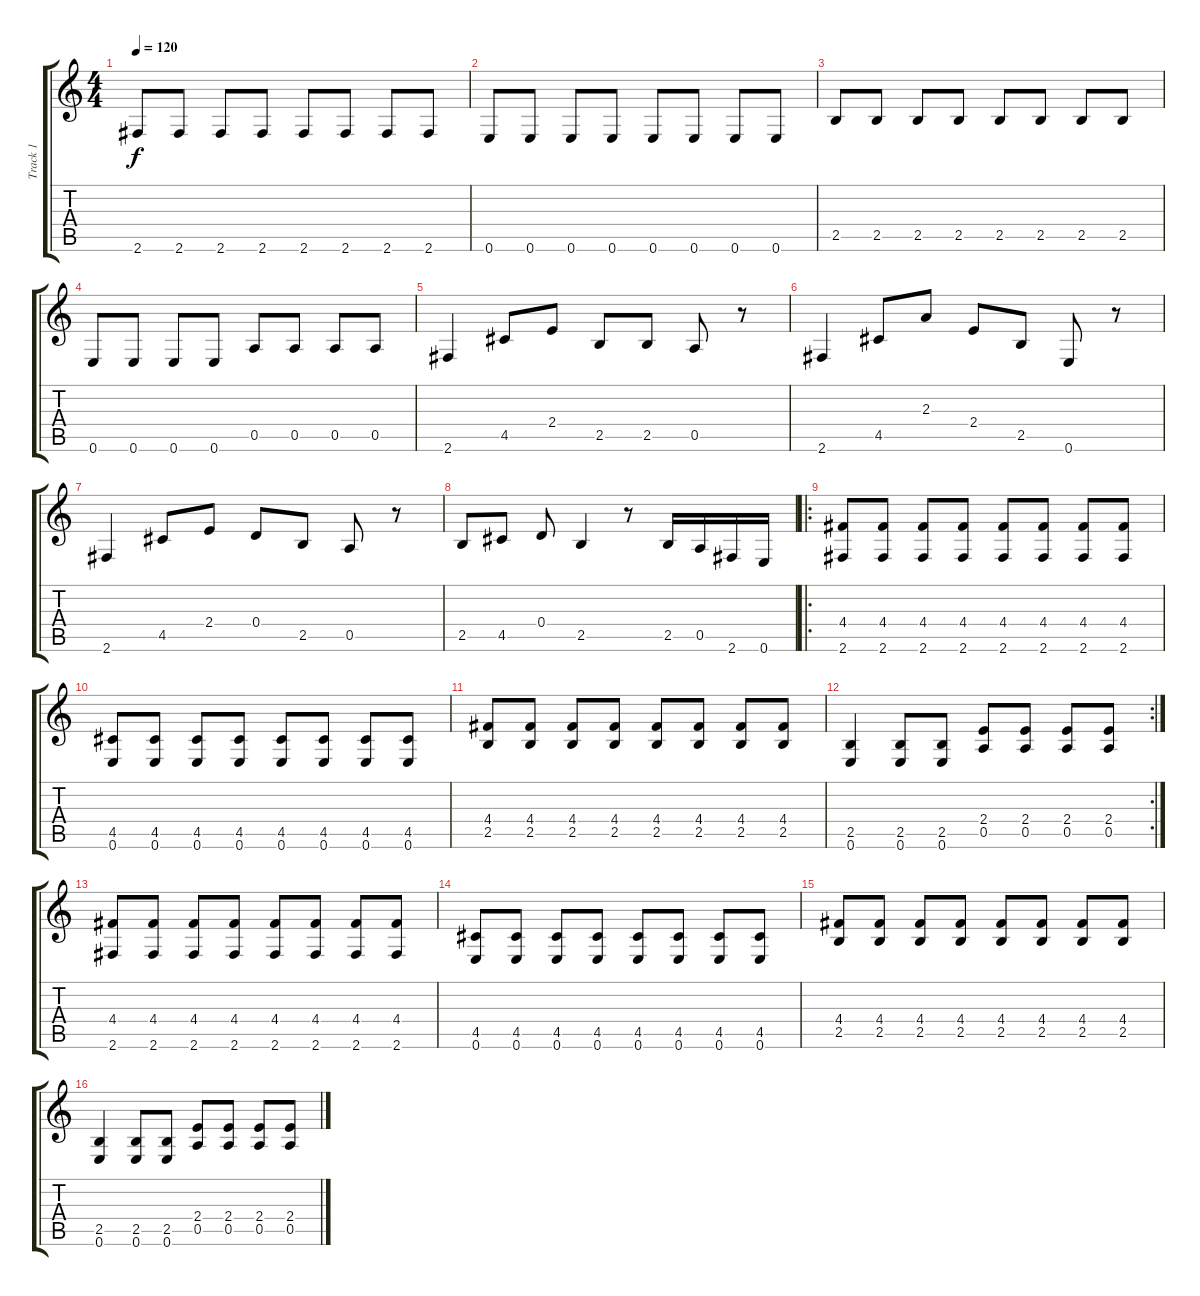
\track ("Track 1" "Track 1") {instrument acousticguitarsteel}
\staff {score tabs}
\tuning (E4 B3 G3 D3 A2 E2) {hide}
\ts (4 4)
\tempo 120
\clef g2
\ks c
2.6.8{dy f} 2.6.8 2.6.8 2.6.8 2.6.8 2.6.8 2.6.8 2.6.8 |
0.6.8 0.6.8 0.6.8 0.6.8 0.6.8 0.6.8 0.6.8 0.6.8 |
2.5.8 2.5.8 2.5.8 2.5.8 2.5.8 2.5.8 2.5.8 2.5.8 |
0.6.8 0.6.8 0.6.8 0.6.8 0.5.8 0.5.8 0.5.8 0.5.8 |
2.6.4 4.5.8 2.4.8 2.5.8 2.5.8 0.5.8 r.8 |
2.6.4 4.5.8 2.3.8 2.4.8 2.5.8 0.6.8 r.8 |
2.6.4 4.5.8 2.4.8 0.4.8 2.5.8 0.5.8 r.8 |
2.5.8 4.5.8 0.4.8 2.5.4 r.8 2.5.16 0.5.16 2.6.16 0.6.16 |
\ro
(4.4 2.6).8{volume 13 instrument electricguitarclean} (4.4 2.6).8 (4.4 2.6).8 (4.4 2.6).8 (4.4 2.6).8 (4.4 2.6).8 (4.4 2.6).8 (4.4 2.6).8 |
(4.5 0.6).8 (4.5 0.6).8 (4.5 0.6).8 (4.5 0.6).8 (4.5 0.6).8 (4.5 0.6).8 (4.5 0.6).8 (4.5 0.6).8 |
(4.4 2.5).8 (4.4 2.5).8 (4.4 2.5).8 (4.4 2.5).8 (4.4 2.5).8 (4.4 2.5).8 (4.4 2.5).8 (4.4 2.5).8 |
\rc 2
(2.5 0.6).4 (2.5 0.6).8 (2.5 0.6).8 (2.4 0.5).8 (2.4 0.5).8 (2.4 0.5).8 (2.4 0.5).8 |
(4.4 2.6).8{volume 9 instrument electricguitarclean} (4.4 2.6).8 (4.4 2.6).8 (4.4 2.6).8 (4.4 2.6).8 (4.4 2.6).8 (4.4 2.6).8 (4.4 2.6).8 |
(4.5 0.6).8 (4.5 0.6).8 (4.5 0.6).8 (4.5 0.6).8 (4.5 0.6).8 (4.5 0.6).8 (4.5 0.6).8 (4.5 0.6).8 |
(4.4 2.5).8 (4.4 2.5).8 (4.4 2.5).8 (4.4 2.5).8 (4.4 2.5).8 (4.4 2.5).8 (4.4 2.5).8 (4.4 2.5).8 |
(2.5 0.6).4 (2.5 0.6).8 (2.5 0.6).8 (2.4 0.5).8 (2.4 0.5).8 (2.4 0.5).8 (2.4 0.5).8
